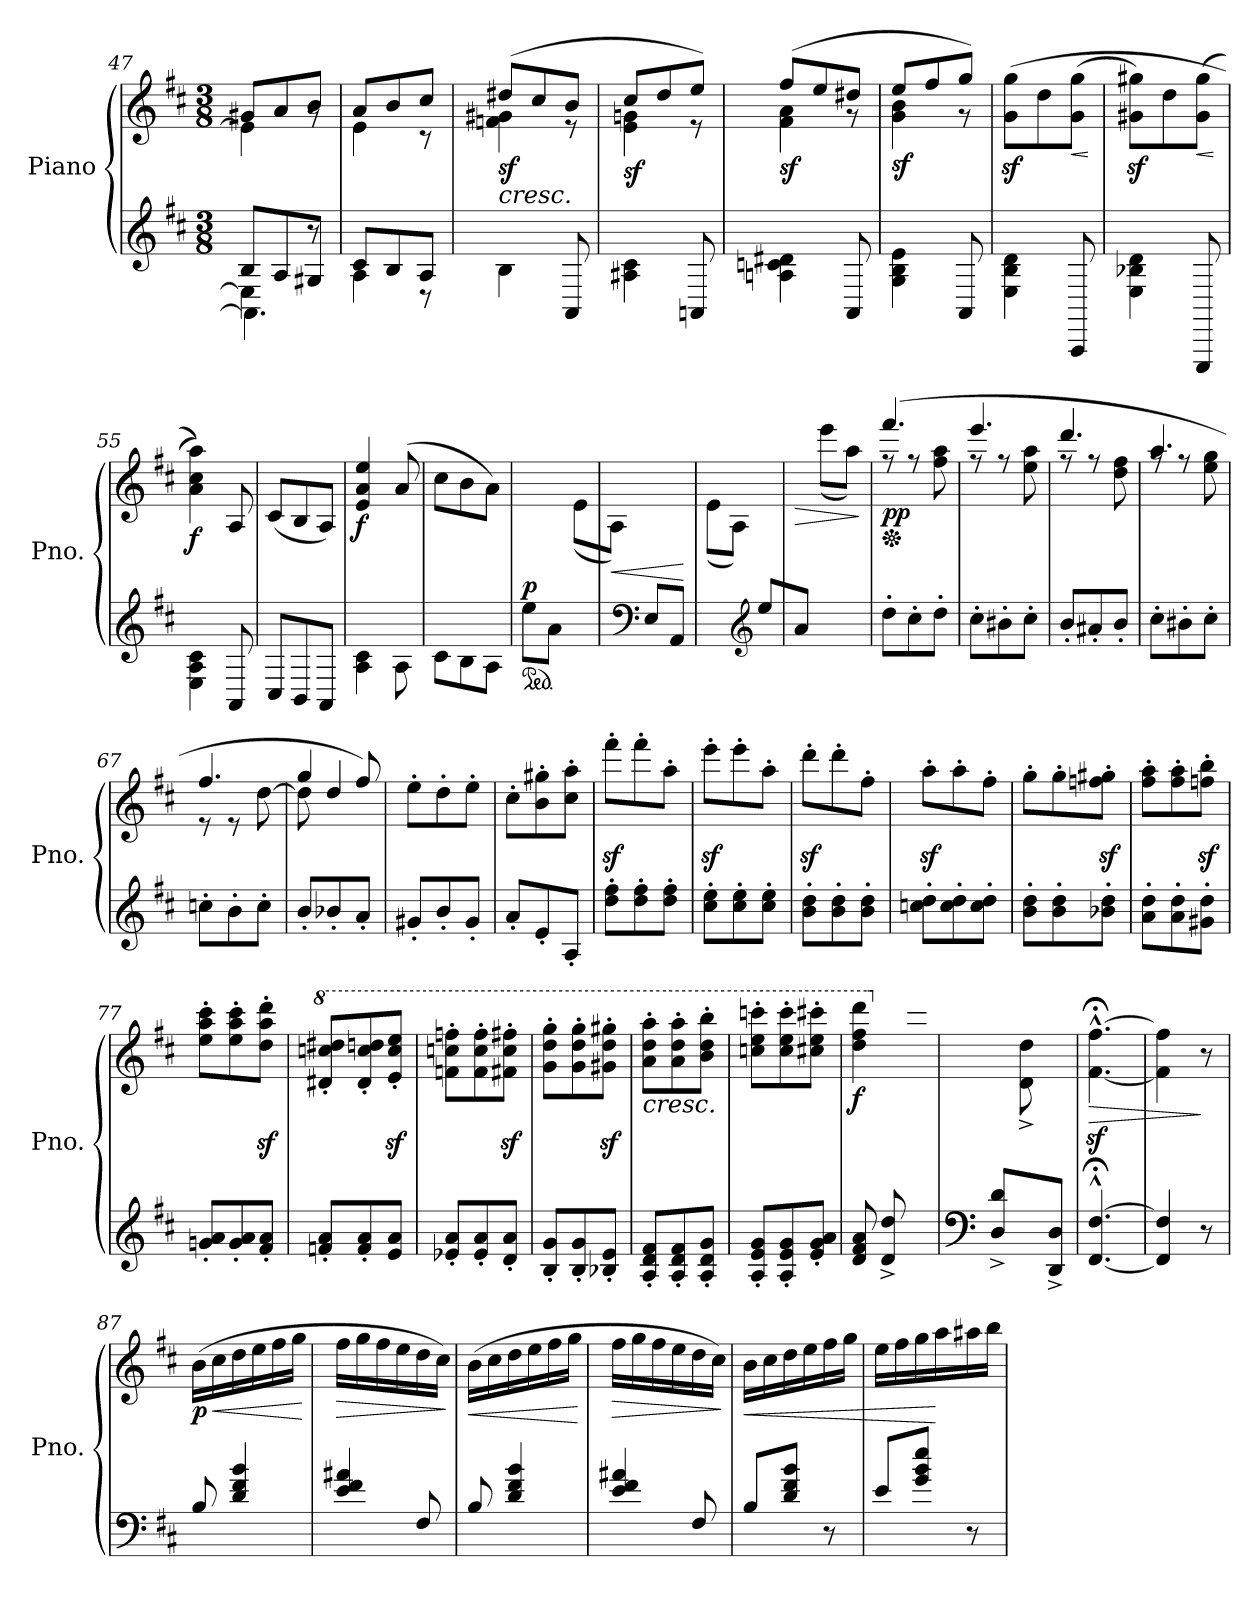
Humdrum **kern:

**kern	**kern	**dynam
*part1	*part1	*part1
*staff2	*staff1	*staff1/2
*I"Piano	*	*
*I'Pno.	*	*
*clefG2	*clefG2	*
*k[f#c#]	*k[f#c#]	*
*M3/8	*M3/8	*
=47	=47	=47
*^	*^	*
*	*^	*	*	*
8B/L	4E\]	4.AA\]	8g#X/L	4e\]	.
8A/	.	.	8a/	.	.
8G#X/J	8r	.	8b/J	8rg	.
*	*v	*v	*	*	*
=48	=48	=48	=48	=48
8c#/L	4A\	8a/L	4e\	.
8B/	.	8b/	.	.
8A/J	8r	8cc#/J	8r	.
!!LO:LB:g=z	!!
=49	=49	=49	=49	=49
!	!	!LO:TX:b:i:t=cresc.	!	!
!	!	!	!	!LO:DY:b
*v	*v	*	*	*
4B\	(>8dd#X/L	4fn\ 4g#X\	sf
.	8cc#/	.	.
8AA/	8b/J	8r	.
=50	=50	=50	=50
!	!	!	!LO:DY:b
4A#X\ 4c#\	8cc#/L	4e\ 4gn\	sf
.	8dd/	.	.
8AAn/	8ee/J)	8r	.
=51	=51	=51	=51
!	!	!	!LO:DY:b
4An\ 4cn\ 4d#X\	(>8ff#/L	4f#\ 4a\	sf
.	8ee/	.	.
8AA/	8dd#X/J	8r	.
=52	=52	=52	=52
!	!	!	!LO:DY:b
4G\ 4B\ 4e\	8ee/L	4g\ 4b\	sf
.	8ff#/	.	.
8AA/	8gg/J)	8r	.
*	*v	*v	*
=53	=53	=53
4E\ 4B\ 4d\	(>8g\z< 8gg\z<L	.
.	8dd\	.
!	!	!LO:HP:b
8AAA/	(>8g\ 8gg\J	<
.	.	[
=54	=54	=54
4E\ 4B-X\ 4d\	8g#X\z< 8gg#X\z<L)	.
.	8dd\	.
!	!	!LO:HP:b
8EEE/	(>8g#\ 8gg#\J	<
.	.	[
=55	=55	=55
!	!	!LO:DY:b
4E\ 4A\ 4c#\	4a\ 4cc#\ 4aa\))	f
8AA/	8A/	.
=56	=56	=56
8C#/L	(<8c#/L	.
8BB/	8B/	.
8AA/J	8A/J)	.
!!LO:LB:g=z
=57	=57	=57
!	!	!LO:DY:b
4A\ 4c#\	4e/ 4a/ 4ee/	f
8A\	(>8a/	.
=58	=58	=58
8c#\L	8cc#\L	.
8B\	8b\	.
8A\J	8a\J)	.
=59	=59	=59
*ped	*	*
*	*^	*
!	!	!	!LO:DY:a=2
8ee\L	4.ryy	4ryy	p
8a\J	.	.	.
8ryy	.	(>8e\L	.
=60	=60	=60	=60
!	!	!	!LO:HP:b
8ryy	4.ryy	8A\J)	<
*clefF4	*	*	*
8E/L	.	4ryy	.
8AA/J	.	.	.
*	*v	*v	*
.	.	[
=61	=61	=61
*	*^	*
4ryy	4.ryy	(>8e\L	.
.	.	8A\J)	.
*clefG2	*	*	*
8ee/L	.	8ryy	.
=62	=62	=62	=62
!	!	!	!LO:HP:b
8a/J	4.ryy	8ryy	>
4ryy	.	(>8eee\L	.
.	.	8aa\J)	.
*	*v	*v	*
.	.	]
=63	=63	=63
*	*Xped	*
*	*^	*
!	!	!	!LO:DY:b
8dd'\L	(>4.fff#/	8rff	pp
8cc#'\	.	8rff	.
8dd'\J	.	8ff#\ 8aa\	.
=64	=64	=64	=64
8cc#'\L	4.eee/	8rff	.
8b#X'\	.	8rff	.
8cc#'\J	.	8ee\ 8aa\	.
!!LO:LB:g=z	!!
=65	=65	=65	=65
8b'/L	4.ddd/	8rff	.
8a#X'/	.	8rff	.
8b'/J	.	8dd\ 8ff#\	.
=66	=66	=66	=66
8cc#'\L	4.aa/	8rff	.
8b#X'\	.	8rff	.
8cc#'\J	.	8ee\ 8gg\	.
=67	=67	=67	=67
8ccn'\L	8re	4.ff#/	.
8b'\	8re	.	.
8cc'\J	[8dd\	.	.
=68	=68	=68	=68
8b'/L	8dd\]	4gg/	.
8b-X'/	4dd/	.	.
8a'/J	.	8ff#/)	.
*	*v	*v	*
=69	=69	=69
8g#X'/L	8ee'\L	.
8b'/	8dd'\	.
8g#'/J	8ee'\J	.
=70	=70	=70
8a'/L	8cc#'\L	.
8e'/	8b\' 8gg#X\'	.
8A'/J	8cc#\' 8aa\'J	.
=71	=71	=71
8dd\' 8ff#\'L	8fff#z<'\L	.
8dd\' 8ff#\'	8fff#'\	.
8dd\' 8ff#\'J	8aa'\J	.
!!LO:LB:g=z
=72	=72	=72
8cc#\' 8ee\'L	8eeez<'\L	.
8cc#\' 8ee\'	8eee'\	.
8cc#\' 8ee\'J	8aa'\J	.
=73	=73	=73
8b\' 8dd\'L	8dddz<'\L	.
8b\' 8dd\'	8ddd'\	.
8b\' 8dd\'J	8ff#'\J	.
=74	=74	=74
8ccn\' 8dd\'L	8aaz<'\L	.
8cc\' 8dd\'	8aa'\	.
8cc\' 8dd\'J	8ff#'\J	.
=75	=75	=75
8b\' 8dd\'L	8gg'\L	.
8b\' 8dd\'	8gg'\	.
8b-X\' 8dd\'J	8ffn\z<' 8gg#X\z<'J	.
=76	=76	=76
8a\' 8dd\'L	8ff#\' 8aa\'L	.
8a\' 8dd\'	8ff#\' 8aa\'	.
8g#X\' 8dd\'J	8ffn\z<' 8bb\z<'J	.
=77	=77	=77
8gn/' 8a/'L	8ee\' 8aa\' 8ccc#\'L	.
8g/' 8a/'	8ee\' 8aa\' 8ccc#\'	.
8f#/' 8a/'J	8dd\z<' 8aa\z<' 8ddd\z<'J	.
=78	=78	=78
*	*8va	*
8fn/' 8a/'L	8dd#X/' 8cccn/' 8ddd#X/'L	.
8f/' 8a/'	8dd#/' 8ccc/' 8dddn/'	.
8e/ 8a/J	8ee/z<' 8ccc/z<' 8eee/z<'J	.
!!LO:LB:g=z
=79	=79	=79
8e-X/' 8a/'L	8ffn\' 8cccn\' 8fffn\'L	.
8e-/' 8a/'	8ff\' 8ccc\' 8fff\'	.
8d/' 8a/'J	8ff#X\z<' 8ccc\z<' 8fff#X\z<'J	.
=80	=80	=80
8B/' 8g/'L	8gg\' 8ddd\' 8ggg\'L	.
8B/' 8g/'	8gg\' 8ddd\' 8ggg\'	.
8B-X/' 8e/'J	8gg#X\z<' 8ddd\z<' 8ggg#X\z<'J	.
=81	=81	=81
!	!LO:TX:b:i:t=cresc.	!
8A/' 8d/' 8f#/'L	8aa\' 8ddd\' 8aaa\'L	.
8A/' 8d/' 8f#/'	8aa\' 8ddd\' 8aaa\'	.
8A/' 8d/' 8g/'J	8bb\' 8ddd\' 8bbb\'J	.
=82	=82	=82
8A/' 8e/' 8g/'L	8cccn\' 8eee\' 8ccccn\'L	.
8A/' 8e/' 8g/'	8ccc\' 8eee\' 8cccc\'	.
8e/' 8g/' 8a/'J	8ccc#X\' 8eee\' 8cccc#X\'J	.
=83	=83	=83
*	*^	*
!	!	!	!LO:DY:b
8d/ 8f#/ 8a/	4ddd\ 4fff#\ 4dddd\	4ryy	f
8d/^ 8dd/^L	.	.	.
*	*X8va	*	*
8ryy	8ryy	8dd\^ 8ddd\^J	.
=84	=84	=84	=84
*clefF4	*	*	*
8D/^ 8d/^L	4.ryy	8ryy	.
8ryy	.	8d\^ 8dd\^	.
8DD/^ 8D/^J	.	8ryy	.
=85	=85	=85	=85
!	!	!	!LO:HP:b
*	*v	*v	*
[4.FF#/;^^ [4.F#/;^^	[4.f#\z<;<^^ [4.ff#\z<;<^^	>
=86	=86	=86
4FF#/] 4F#/]	4f#\] 4ff#\]	.
8r	8r	]
!!LO:PB:g=z
=87	=87	=87
!	!	!LO:DY:b
8B/	(>16b\LL	p
!	!	!LO:HP:b
.	16cc#\	<
4d/ 4f#/ 4b/	16dd\	.
.	16ee\	.
.	16ff#\	.
.	16gg\JJ	.
.	.	[
=88	=88	=88
!	!	!LO:HP:b
4e/ 4f#/ 4a#X/	16ff#\LL	>
.	16gg\	.
.	16ff#\	.
.	16ee\	.
8F#/	16dd\	.
.	16cc#\JJ)	.
.	.	]
=89	=89	=89
!	!	!LO:HP:b
8B/	(>16b\LL	<
.	16cc#\	.
4d/ 4f#/ 4b/	16dd\	.
.	16ee\	.
.	16ff#\	.
.	16gg\JJ	.
.	.	[
=90	=90	=90
!	!	!LO:HP:b
4e/ 4f#/ 4a#X/	16ff#\LL	>
.	16gg\	.
.	16ff#\	.
.	16ee\	.
8F#/	16dd\	.
.	16cc#\JJ)	.
.	.	]
=91	=91	=91
!	!	!LO:HP:b
8B/L	16b\LL	<
.	16cc#\	.
8d/ 8f#/ 8b/J	16dd\	.
.	16ee\	.
8r	16ff#\	.
.	16gg\JJ	.
=92	=92	=92
8e/L	16ee\LL	.
.	16ff#\	.
8g/ 8b/ 8ee/J	16gg\	.
.	16aa\	[
8r	16aa#X\	.
.	16bb\JJ	.
=	=	=
*-	*-	*-
